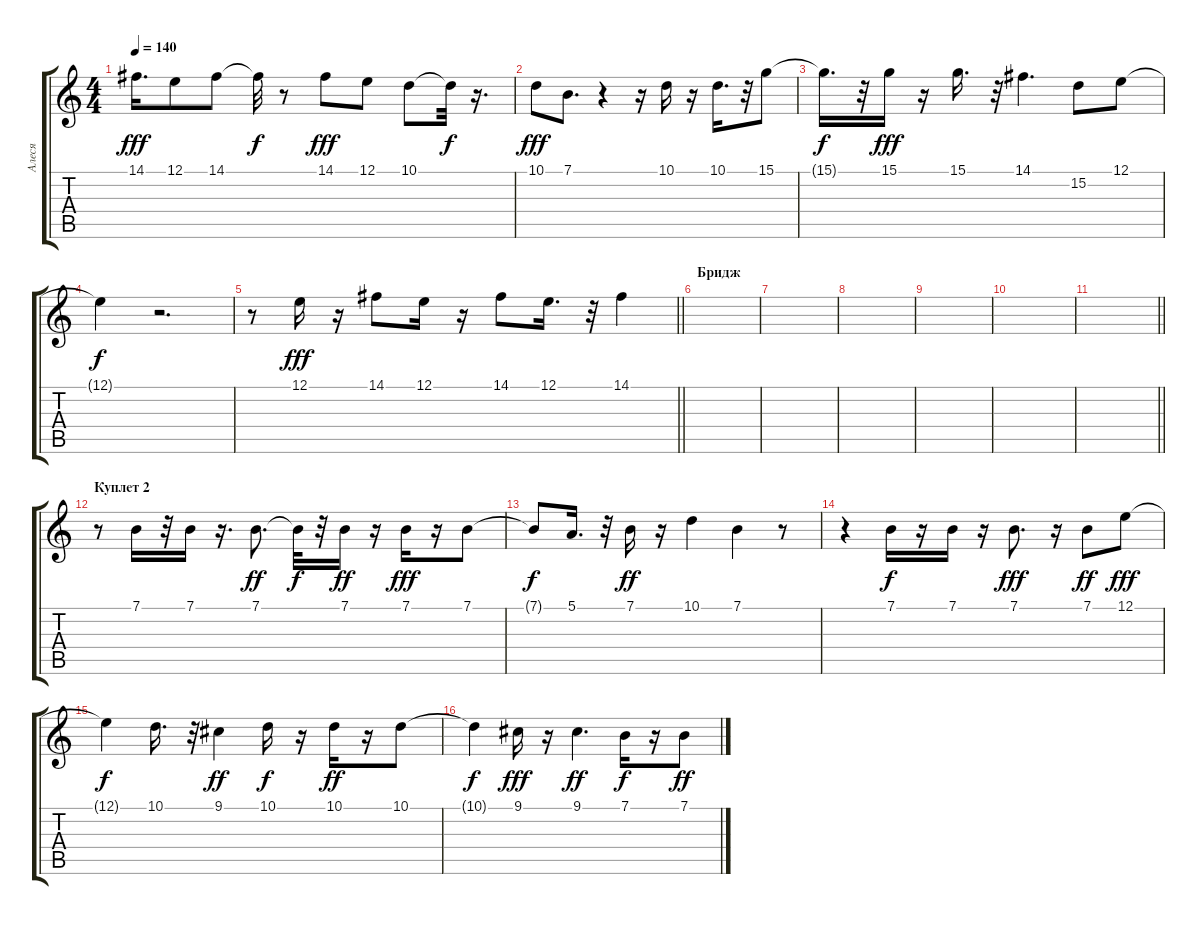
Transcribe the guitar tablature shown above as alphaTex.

\track ("Алеся" "Алеся") {instrument stringensemble1}
\staff {score tabs}
\tuning (E4 B3 G3 D3 A2 E2) {hide}
\ts (4 4)
\tempo 140
\clef g2
\ks c
14.1.16{d dy fff} 12.1.8 14.1.8 14.1{t}.32{dy f} r.8 14.1.8{dy fff} 12.1.8 10.1.8 10.1{t}.32{dy f} r.16{d} |
10.1.8{dy fff} 7.1.8{d} r.4 r.16 10.1.16 r.16 10.1.16{d} r.32 15.1.8 |
15.1{t}.16{d dy f} r.32 15.1.16{dy fff} r.16 15.1.16{d} r.32 14.1.4{d} 15.2.8 12.1.8 |
12.1{t}.4{dy f} r.2{d} |
\barLineRight lightlight
r.8 12.1.16{dy fff} r.16 14.1.8 12.1.16 r.16 14.1.8 12.1.16{d} r.32 14.1.4 |
\section ("" "Бридж")
|
|
|
|
|
\barLineRight lightlight
|
\section ("" "Куплет 2")
r.8 7.1.16 r.32 7.1.16 r.16{d} 7.1.8{d dy ff} 7.1{t}.32{dy f} r.32 7.1.16{dy ff} r.16 7.1.16{dy fff} r.16 7.1.8 |
7.1{t}.8{dy f} 5.1.16{d} r.32 7.1.16{dy ff} r.16 10.1.4 7.1.4 r.8 |
r.4 7.1.16{dy f} r.16 7.1.16 r.16 7.1.8{d dy fff} r.16 7.1.8{dy ff} 12.1.8{dy fff} |
12.1{t}.4{dy f} 10.1.16{d} r.32 9.1.4{dy ff} 10.1.16{dy f} r.16 10.1.16{dy ff} r.16 10.1.8 |
10.1{t}.4{dy f} 9.1.16{dy fff} r.16 9.1.4{d dy ff} 7.1.16{dy f} r.16 7.1.8{dy ff}
